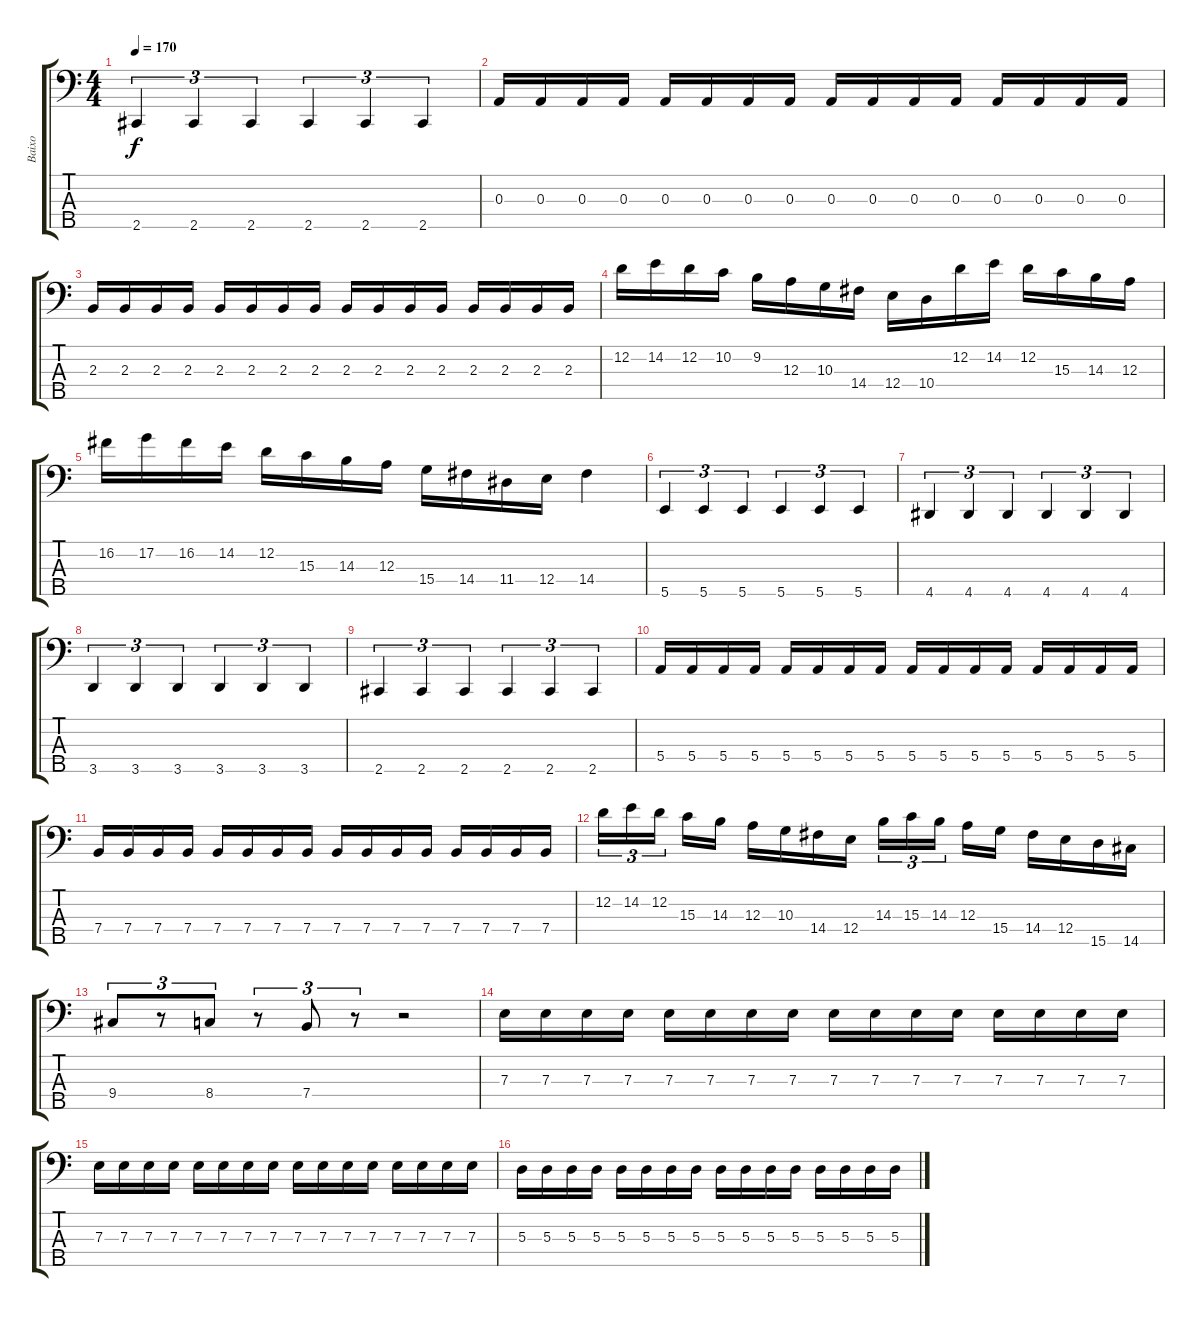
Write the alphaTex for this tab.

\track ("Baixo" "Baixo") {instrument electricbassfinger}
\staff {score tabs}
\tuning (G2 D2 A1 E1 B0) {hide}
\ts (4 4)
\tempo 170
\clef f4
\ks c
2.5.4{tu (3 2) dy f} 2.5.4{tu (3 2)} 2.5.4{tu (3 2)} 2.5.4{tu (3 2)} 2.5.4{tu (3 2)} 2.5.4{tu (3 2)} |
0.3.16 0.3.16 0.3.16 0.3.16 0.3.16 0.3.16 0.3.16 0.3.16 0.3.16 0.3.16 0.3.16 0.3.16 0.3.16 0.3.16 0.3.16 0.3.16 |
2.3.16 2.3.16 2.3.16 2.3.16 2.3.16 2.3.16 2.3.16 2.3.16 2.3.16 2.3.16 2.3.16 2.3.16 2.3.16 2.3.16 2.3.16 2.3.16 |
12.2.16 14.2.16 12.2.16 10.2.16 9.2.16 12.3.16 10.3.16 14.4.16 12.4.16 10.4.16 12.2.16 14.2.16 12.2.16 15.3.16 14.3.16 12.3.16 |
16.2.16 17.2.16 16.2.16 14.2.16 12.2.16 15.3.16 14.3.16 12.3.16 15.4.16 14.4.16 11.4.16 12.4.16 14.4.4 |
5.5.4{tu (3 2)} 5.5.4{tu (3 2)} 5.5.4{tu (3 2)} 5.5.4{tu (3 2)} 5.5.4{tu (3 2)} 5.5.4{tu (3 2)} |
4.5.4{tu (3 2)} 4.5.4{tu (3 2)} 4.5.4{tu (3 2)} 4.5.4{tu (3 2)} 4.5.4{tu (3 2)} 4.5.4{tu (3 2)} |
3.5.4{tu (3 2)} 3.5.4{tu (3 2)} 3.5.4{tu (3 2)} 3.5.4{tu (3 2)} 3.5.4{tu (3 2)} 3.5.4{tu (3 2)} |
2.5.4{tu (3 2)} 2.5.4{tu (3 2)} 2.5.4{tu (3 2)} 2.5.4{tu (3 2)} 2.5.4{tu (3 2)} 2.5.4{tu (3 2)} |
5.4.16 5.4.16 5.4.16 5.4.16 5.4.16 5.4.16 5.4.16 5.4.16 5.4.16 5.4.16 5.4.16 5.4.16 5.4.16 5.4.16 5.4.16 5.4.16 |
7.4.16 7.4.16 7.4.16 7.4.16 7.4.16 7.4.16 7.4.16 7.4.16 7.4.16 7.4.16 7.4.16 7.4.16 7.4.16 7.4.16 7.4.16 7.4.16 |
12.2.16{tu (3 2)} 14.2.16{tu (3 2)} 12.2.16{tu (3 2)} 15.3.16 14.3.16 12.3.16 10.3.16 14.4.16 12.4.16 14.3.16{tu (3 2)} 15.3.16{tu (3 2)} 14.3.16{tu (3 2)} 12.3.16 15.4.16 14.4.16 12.4.16 15.5.16 14.5.16 |
9.4.8{tu (3 2)} r.8{tu (3 2)} 8.4.8{tu (3 2)} r.8{tu (3 2)} 7.4.8{tu (3 2)} r.8{tu (3 2)} r.2 |
7.3.16 7.3.16 7.3.16 7.3.16 7.3.16 7.3.16 7.3.16 7.3.16 7.3.16 7.3.16 7.3.16 7.3.16 7.3.16 7.3.16 7.3.16 7.3.16 |
7.3.16 7.3.16 7.3.16 7.3.16 7.3.16 7.3.16 7.3.16 7.3.16 7.3.16 7.3.16 7.3.16 7.3.16 7.3.16 7.3.16 7.3.16 7.3.16 |
5.3.16 5.3.16 5.3.16 5.3.16 5.3.16 5.3.16 5.3.16 5.3.16 5.3.16 5.3.16 5.3.16 5.3.16 5.3.16 5.3.16 5.3.16 5.3.16
